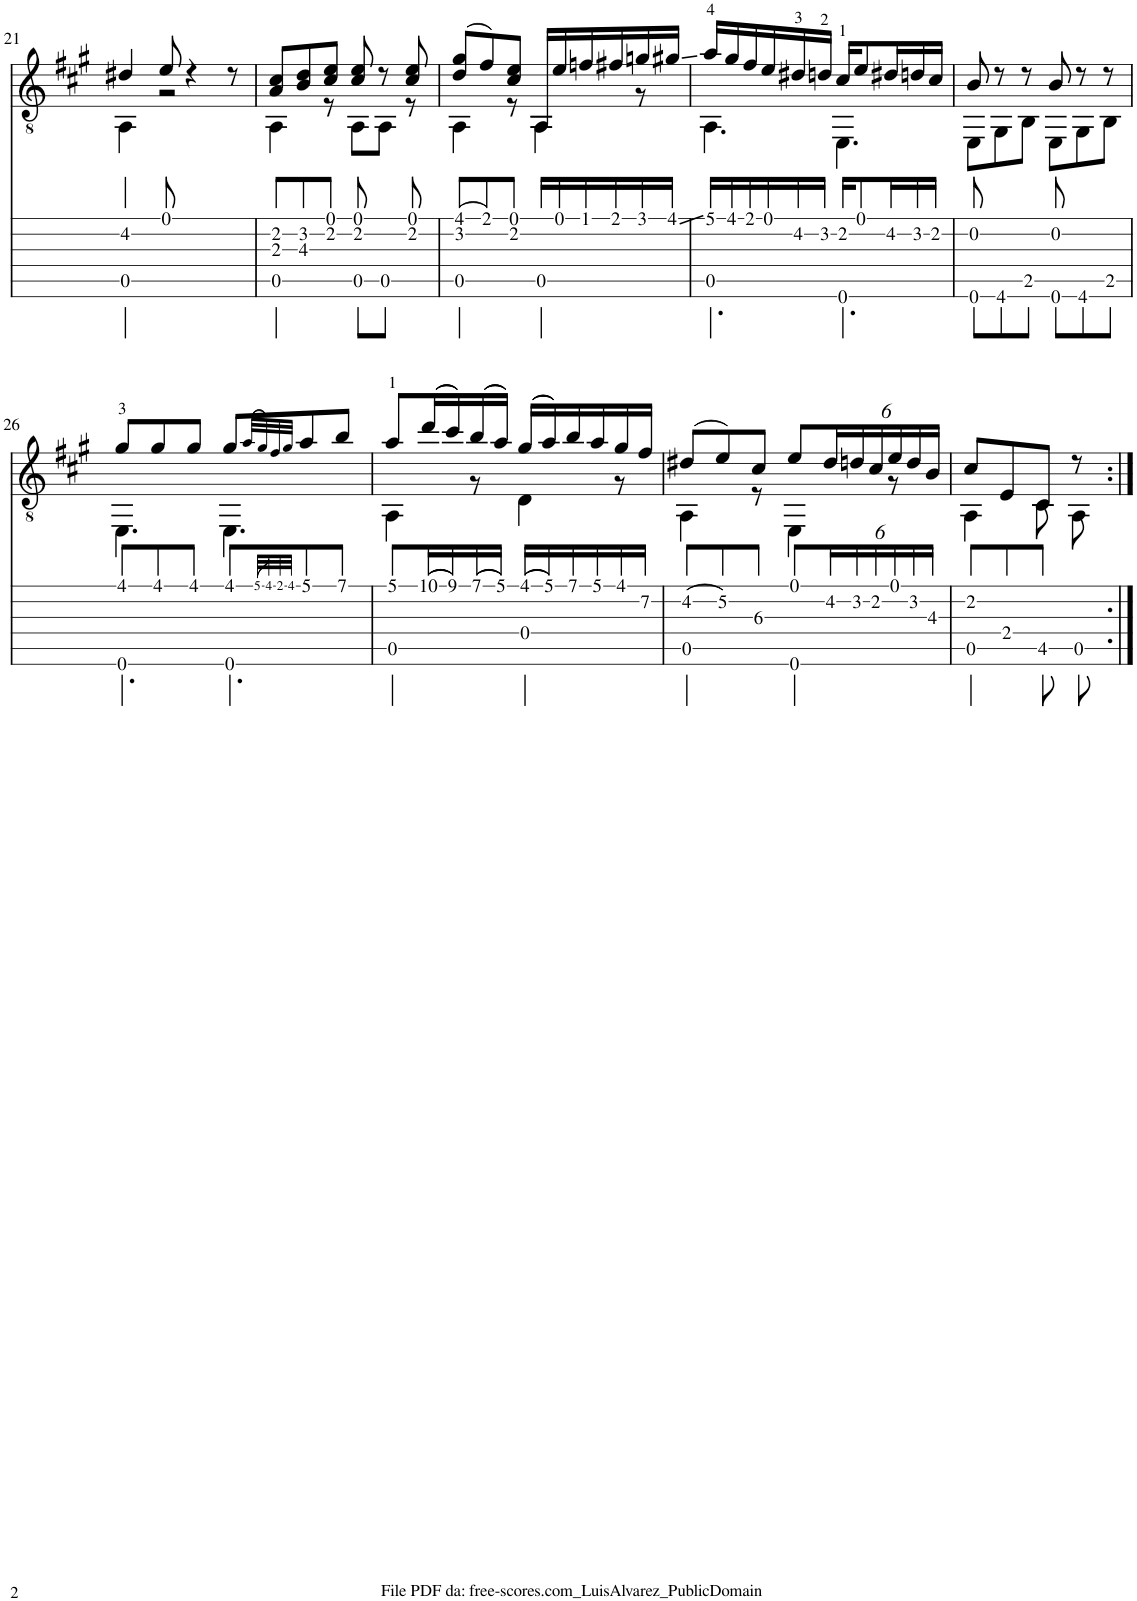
**kern	**kern
*part2	*part1
*staff2	*staff1
*I"Chitarra classica (Intavolatura)	*I"Guitar
!!LO:PB:g=z
*	*clefGv2
*k[f#c#g#]	*k[f#c#g#]
*M6/8	*M6/8
=21	=21
*^	*^
4d#X/	4AA\	4d#X/	4AA\
8e/	2r	8e/	2r
4r	.	4r	.
8r	.	8r	.
=22	=22	=22	=22
8A/ 8c#/L	4AA\	8A/ 8c#/L	4AA\
8B/ 8d/	.	8B/ 8d/	.
8c#/ 8e/J	8r	8c#/ 8e/J	8r
8c#/ 8e/	8AA\L	8c#/ 8e/	8AA\L
8r	8AA\J	8r	8AA\J
8c#/ 8e/	8r	8c#/ 8e/	8r
=23	=23	=23	=23
(8d/ 8g#/L	4AA\	(8d/ 8g#/L	4AA\
8f#/)	.	8f#/)	.
8c#/ 8e/J	8r	8c#/ 8e/J	8r
16AA/LL	4AA\	16AA/LL	4AA\
16e/	.	16e/	.
16fn/	.	16fn/	.
16f#X/	.	16f#X/	.
16gn/	8r	16gn/	8r
16g#X/JJ	.	16g#X/JJ	.
=24	=24	=24	=24
16a/LL	4.AA\	16a/LL	4.AA\
16g#/	.	16g#/	.
16f#/	.	16f#/	.
16e/	.	16e/	.
16d#X/	.	16d#X/	.
16dn/JJ	.	16dn/JJ	.
16c#/KL	4.EE\	16c#/KL	4.EE\
8e/	.	8e/	.
16d#X/L	.	16d#X/L	.
16dn/	.	16dn/	.
16c#/JJ	.	16c#/JJ	.
=25	=25	=25	=25
8B/	8EE\L	8B/	8EE\L
8r	8GG#\	8r	8GG#\
8r	8BB\J	8r	8BB\J
8B/	8EE\L	8B/	8EE\L
8r	8GG#\	8r	8GG#\
8r	8BB\J	8r	8BB\J
!!LO:LB:g=z	!!
=26	=26	=26	=26
8g#/L	4.EE\	8g#/L	4.EE\
8g#/	.	8g#/	.
8g#/J	.	8g#/J	.
8g#/L	4.EE\	8g#/L	4.EE\
(32qa/LLL	.	(32qa/LLL	.
32qg#/)	.	32qg#/)	.
32qf#/	.	32qf#/	.
32qg#/JJJ	.	32qg#/JJJ	.
8a/	.	8a/	.
8b/J	.	8b/J	.
=27	=27	=27	=27
8a/L	4AA\	8a/L	4AA\
((16dd/L	.	((16dd/L	.
16cc#/))	.	16cc#/))	.
((16b/	8r	((16b/	8r
16a/JJ))	.	16a/JJ))	.
((16g#/LL	4D\	((16g#/LL	4D\
16a/))	.	16a/))	.
16b/	.	16b/	.
16a/	.	16a/	.
16g#/	8r	16g#/	8r
16f#/JJ	.	16f#/JJ	.
=28	=28	=28	=28
(8d#X/L	4AA\	(8d#X/L	4AA\
8e/)	.	8e/)	.
8c#/J	8r	8c#/J	8r
8e/L	4EE\	8e/L	4EE\
*Xbrackettup	*	*Xbrackettup	*
24d#/L	.	24d#/L	.
24dn/	.	24dn/	.
24c#/	.	24c#/	.
24e/	8r	24e/	8r
24d/	.	24d/	.
24B/JJ	.	24B/JJ	.
=29	=29	=29	=29
8c#/L	4AA\	8c#/L	4AA\
8E/	.	8E/	.
8C#/J	8C#\	8C#/J	8C#\
8r	8AA\	8r	8AA\
*v	*v	*	*
*	*v	*v
=:|!	=:|!
*-	*-
